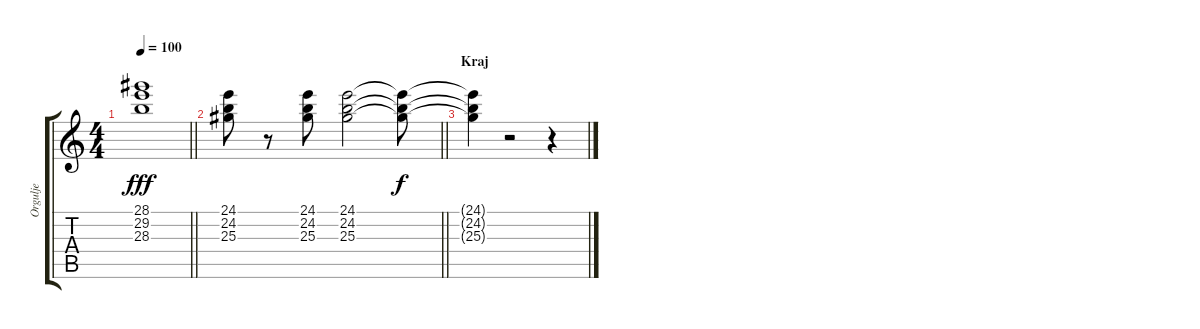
\track ("Orgulje" "Orgulje") {instrument rockorgan}
\staff {score tabs}
\tuning (E4 B3 G3 D3 A2 E2) {hide}
\ts (4 4)
\tempo 100
\clef g2
\barLineRight lightlight
\ks c
(28.1 29.2 28.3).1{dy fff} |
\barLineRight lightlight
(24.1 24.2 25.3).8 r.8 (24.1 24.2 25.3).8 (24.1 24.2 25.3).2 (24.1{t} 24.2{t} 25.3{t}).8{dy f} |
\section ("" "Kraj")
(24.1{t} 24.2{t} 25.3{t}).4 r.2 r.4
